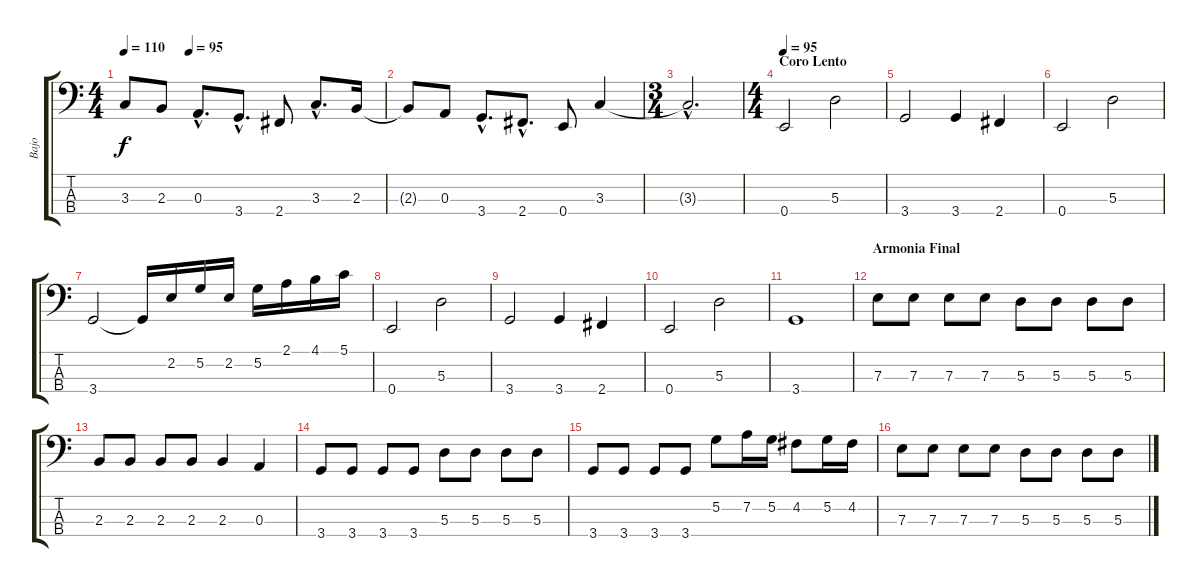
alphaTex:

\track ("Bajo" "Bajo") {instrument electricbassfinger}
\staff {score tabs}
\tuning (G2 D2 A1 E1) {hide}
\ts (4 4)
\tempo 110
\tempo (95 0.25)
\clef f4
\ks c
3.3{t}.8{dy f} 2.3.8 0.3{hac}.8{d volume 13} 3.4{hac}.8{d} 2.4.8 3.3{hac}.8{d} 2.3.16 |
2.3{t}.8 0.3.8 3.4{hac}.8{d} 2.4{hac}.8{d} 0.4.8 3.3.4 |
\ts (3 4)
3.3{hac t}.2{d} |
\ts (4 4)
\section ("" "Coro Lento")
\tempo 95
0.4.2 5.3.2 |
3.4.2 3.4.4 2.4.4 |
0.4.2 5.3.2 |
3.4.2 3.4{t}.16 2.2.16 5.2.16 2.2.16 5.2.16 2.1.16 4.1.16 5.1.16 |
0.4.2 5.3.2 |
3.4.2 3.4.4 2.4.4 |
0.4.2 5.3.2 |
3.4.1 |
\section ("" "Armonia Final")
7.3.8 7.3.8 7.3.8 7.3.8 5.3.8 5.3.8 5.3.8 5.3.8 |
2.3.8 2.3.8 2.3.8 2.3.8 2.3.4 0.3.4 |
3.4.8 3.4.8 3.4.8 3.4.8 5.3.8 5.3.8 5.3.8 5.3.8 |
3.4.8 3.4.8 3.4.8 3.4.8 5.2.8 7.2.16 5.2.16 4.2.8 5.2.16 4.2.16 |
7.3.8 7.3.8 7.3.8 7.3.8 5.3.8 5.3.8 5.3.8 5.3.8
